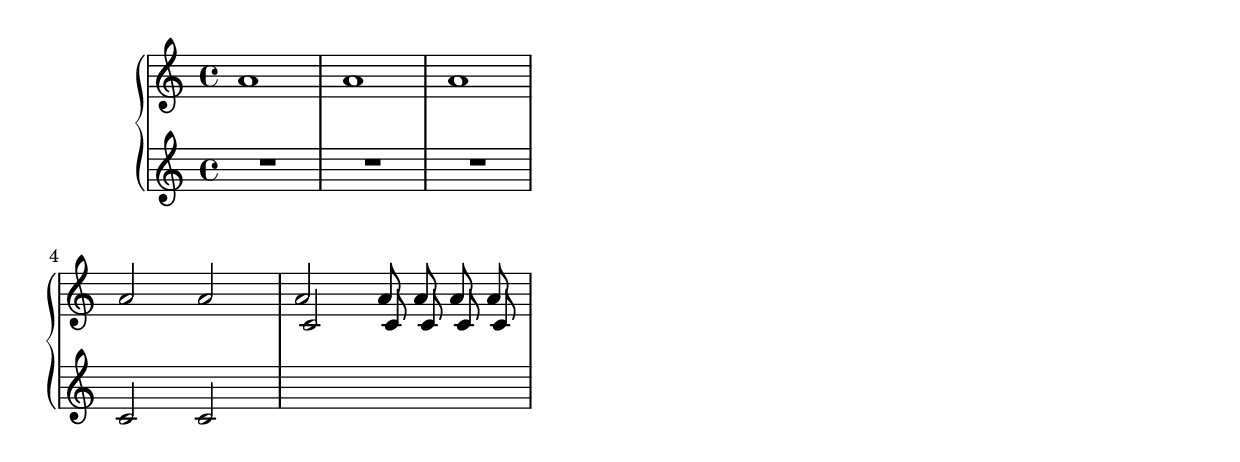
\version "1.3.117";

voiceOne =  \notes \relative c'' {
	a1 a a
	a2 a2
	a2 a8 a a a
}

staffOne =  \context Staff = one <
	\notes \context Voice=one < 
		\voiceOne
	>
>

voiceTwo =  \notes \relative c' {
	% we must have a Thread context before we can switch staffs
	% in this case, the notes before the switching  will do that 
	% implicitely
	\context Thread

	R1*3
	c2 c2
	\translator Staff=one
	\translator Voice=one
	c2
	c8 c c c
}

staffTwo =  \context Staff = two <
	% notes must go to Staff context: we want to switch Staff translators
	%\notes \context Voice=one < 
		\voiceTwo
	%>
>

grandstaff =  \context GrandStaff = one <
	\staffOne
	\staffTwo
>

\score{
	\grandstaff
	\paper{
		linewidth=80.0\mm;

		\translator { \VoiceContext noAutoBeaming = ##t; }
		\translator { \HaraKiriStaffContext }
		\translator { \OrchestralScoreContext skipBars = 1; }
	}
}


